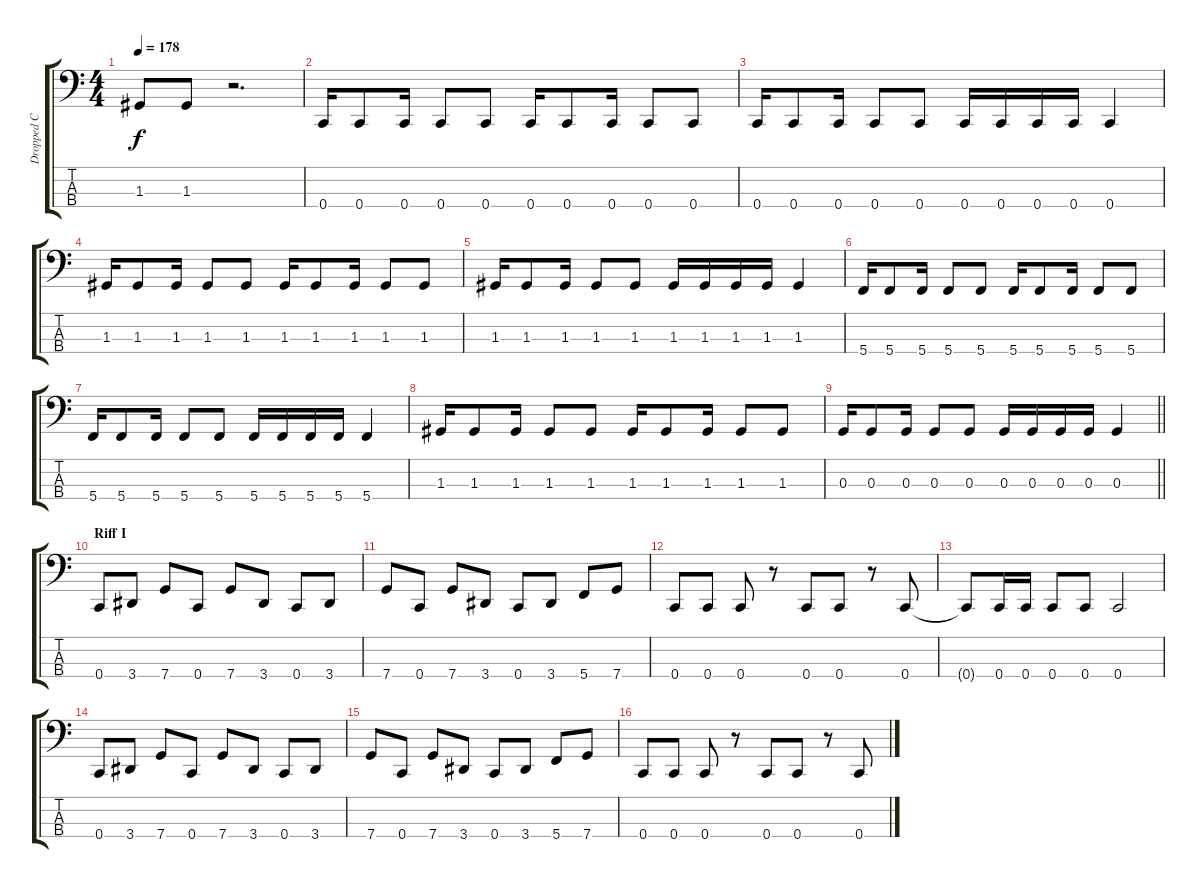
\track ("Dropped C" "Dropped C") {instrument electricbasspick}
\staff {score tabs}
\tuning (F2 C2 G1 C1) {hide}
\ts (4 4)
\tempo 178
\clef f4
\ks c
1.3.8{dy f} 1.3.8 r.2{d} |
0.4.16 0.4.8 0.4.16 0.4.8 0.4.8 0.4.16 0.4.8 0.4.16 0.4.8 0.4.8 |
0.4.16 0.4.8 0.4.16 0.4.8 0.4.8 0.4.16 0.4.16 0.4.16 0.4.16 0.4.4 |
1.3.16 1.3.8 1.3.16 1.3.8 1.3.8 1.3.16 1.3.8 1.3.16 1.3.8 1.3.8 |
1.3.16 1.3.8 1.3.16 1.3.8 1.3.8 1.3.16 1.3.16 1.3.16 1.3.16 1.3.4 |
5.4.16 5.4.8 5.4.16 5.4.8 5.4.8 5.4.16 5.4.8 5.4.16 5.4.8 5.4.8 |
5.4.16 5.4.8 5.4.16 5.4.8 5.4.8 5.4.16 5.4.16 5.4.16 5.4.16 5.4.4 |
1.3.16 1.3.8 1.3.16 1.3.8 1.3.8 1.3.16 1.3.8 1.3.16 1.3.8 1.3.8 |
\barLineRight lightlight
0.3.16 0.3.8 0.3.16 0.3.8 0.3.8 0.3.16 0.3.16 0.3.16 0.3.16 0.3.4 |
\section ("" "Riff I")
0.4.8 3.4.8 7.4.8 0.4.8 7.4.8 3.4.8 0.4.8 3.4.8 |
7.4.8 0.4.8 7.4.8 3.4.8 0.4.8 3.4.8 5.4.8 7.4.8 |
0.4.8 0.4.8 0.4.8 r.8 0.4.8 0.4.8 r.8 0.4.8 |
0.4{t}.8 0.4.16 0.4.16 0.4.8 0.4.8 0.4.2 |
0.4.8 3.4.8 7.4.8 0.4.8 7.4.8 3.4.8 0.4.8 3.4.8 |
7.4.8 0.4.8 7.4.8 3.4.8 0.4.8 3.4.8 5.4.8 7.4.8 |
0.4.8 0.4.8 0.4.8 r.8 0.4.8 0.4.8 r.8 0.4.8
